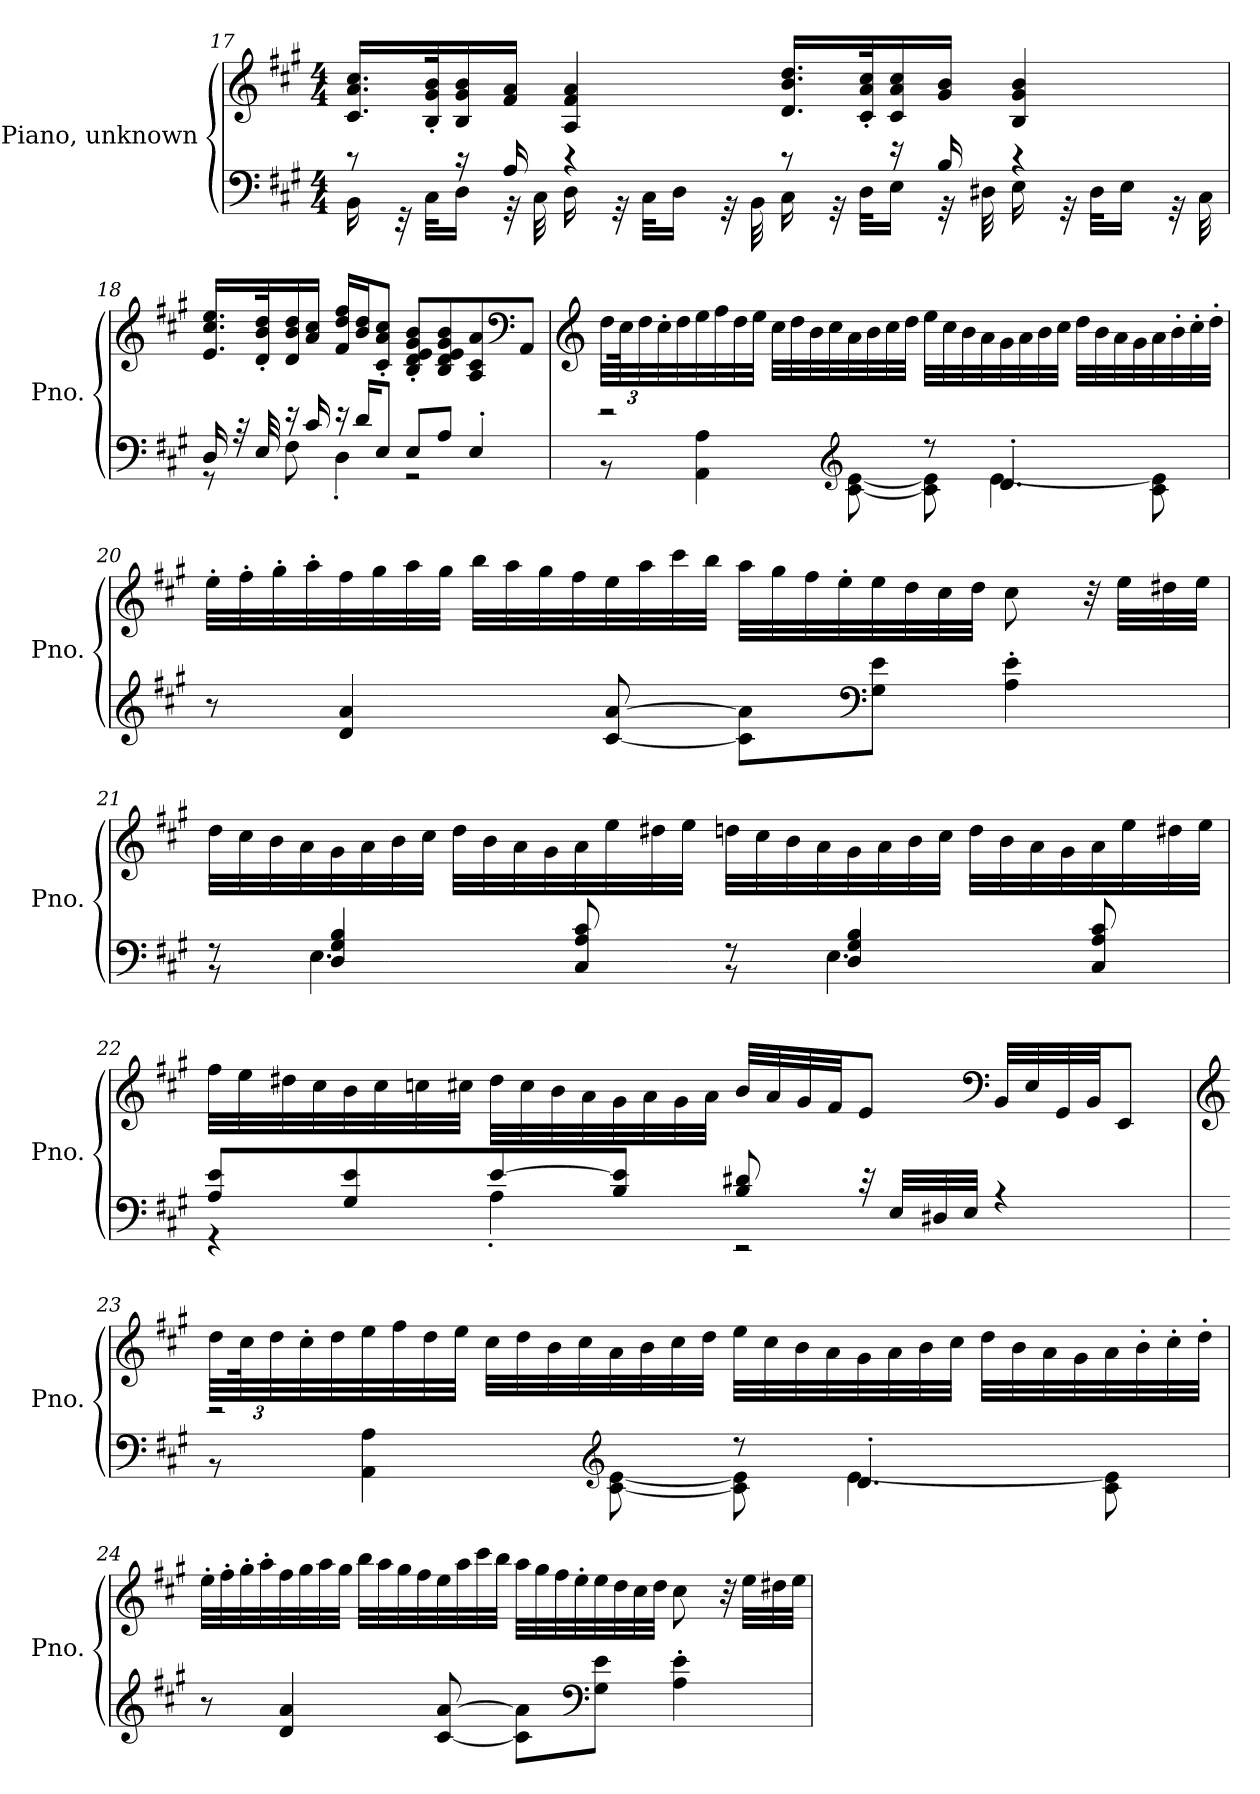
**kern	**kern
*part1	*part1
*staff2	*staff1
*I"Piano, unknown	*
*I'Pno.	*
!!LO:LB:g=z
*clefF4	*clefG2
*k[f#c#g#]	*k[f#c#g#]
*M4/4	*M4/4
=17	=17
*^	*
8r	16BB\	16.c#/ 16.a/ 16.cc#/LL
.	32r	.
.	32C#\KLL	32B/' 32g#/' 32b/'K
16r	16D\JJ	16B/ 16g#/ 16b/
16A/	32r	16f#/ 16a/JJ
.	32C#\	.
4r	16D\	4A/ 4f#/ 4a/
.	32r	.
.	32C#\KLL	.
.	16D\JJ	.
.	32r	.
.	32BB\	.
8r	16C#\	16.d/ 16.b/ 16.dd/LL
.	32r	.
.	32D\KLL	32c#/' 32a/' 32cc#/'K
16r	16E\JJ	16c#/ 16a/ 16cc#/
16B/	32r	16g#/ 16b/JJ
.	32D#X\	.
4r	16E\	4B/ 4g#/ 4b/
.	32r	.
.	32D#\KLL	.
.	16E\JJ	.
.	32r	.
.	32C#\	.
=18	=18	=18
16D/	8r	16.e/ 16.cc#/ 16.ee/LL
32r	.	.
32E/	.	32d/' 32b/' 32dd/'K
16r	8F#\	16d/ 16b/ 16dd/
16c#/	.	16a/ 16cc#/JJ
16r	4D'\	16f#/ 16dd/ 16ff#/LL
16d/KL	.	16b/ 16dd/J
8E/J	.	8c#/' 8a/' 8cc#/'J
8E/L	2r	8B/' 8d/' 8e/' 8g#/' 8b/'L
8A/J	.	8B/ 8d/ 8e/ 8g#/ 8b/
4E'/	.	8A/ 8c#/ 8a/
*	*	*clefF4
.	.	8AA/J
!!LO:PB:g=z
=19	=19	=19
*	*	*clefG2
2r	8r	32dd\LLL
*	*	*Xbrackettup
.	.	96cc#\K
.	.	48dd\
.	.	32cc#'\
.	.	32dd\
.	4AA\ 4A\	32ee\
.	.	32ff#\
.	.	32dd\
.	.	32ee\JJJ
.	.	32cc#\LLL
.	.	32dd\
.	.	32b\
.	.	32cc#\
*clefG2	*	*
.	[8c#\ [8e\	32a\
.	.	32b\
.	.	32cc#\
.	.	32dd\JJJ
8r	8c#\] 8e\]	32ee\LLL
.	.	32cc#\
.	.	32b\
.	.	32a\
4.d'/	[4e\	32g#\
.	.	32a\
.	.	32b\
.	.	32cc#\JJJ
.	.	32dd\LLL
.	.	32b\
.	.	32a\
.	.	32g#\
.	8c#\ 8e\]	32a\
.	.	32b'\
.	.	32cc#'\
.	.	32dd'\JJJ
*v	*v	*
!!LO:LB:g=z
=20	=20
8r	32ee'\LLL
.	32ff#'\
.	32gg#'\
.	32aa'\
4d/ 4a/	32ff#\
.	32gg#\
.	32aa\
.	32gg#\JJJ
.	32bb\LLL
.	32aa\
.	32gg#\
.	32ff#\
[8c#/ [8a/	32ee\
.	32aa\
.	32ccc#\
.	32bb\JJJ
8c#\] 8a\]L	32aa\LLL
.	32gg#\
.	32ff#\
.	32ee'\
*clefF4	*
8G#\ 8e\J	32ee\
.	32dd\
.	32cc#\
.	32dd\JJJ
4A\' 4e\'	8cc#\
.	32r
.	32ee\LLL
.	32dd#X\
.	32ee\JJJ
!!LO:LB:g=z
=21	=21
*^	*
8r	8r	32dd\LLL
.	.	32cc#\
.	.	32b\
.	.	32a\
4D/ 4G#/ 4B/	4.E\	32g#\
.	.	32a\
.	.	32b\
.	.	32cc#\JJJ
.	.	32dd\LLL
.	.	32b\
.	.	32a\
.	.	32g#\
8C#/ 8A/ 8c#/	.	32a\
.	.	32ee\
.	.	32dd#X\
.	.	32ee\JJJ
8r	8r	32ddn\LLL
.	.	32cc#\
.	.	32b\
.	.	32a\
4D/ 4G#/ 4B/	4.E\	32g#\
.	.	32a\
.	.	32b\
.	.	32cc#\JJJ
.	.	32dd\LLL
.	.	32b\
.	.	32a\
.	.	32g#\
8C#/ 8A/ 8c#/	.	32a\
.	.	32ee\
.	.	32dd#X\
.	.	32ee\JJJ
!!LO:LB:g=z
=22	=22	=22
8A/ 8e/L	4r	32ff#\LLL
.	.	32ee\
.	.	32dd#X\
.	.	32cc#\
8G#/ 8e/	.	32b\
.	.	32cc#\
.	.	32ccn\
.	.	32cc#X\JJJ
[8e/	4A'\	32dd#\LLL
.	.	32cc#\
.	.	32b\
.	.	32a\
8B/ 8e/]J	.	32g#\
.	.	32a\
.	.	32g#\
.	.	32a\JJJ
8B/ 8d#X/	2r	32b/LLL
.	.	32a/
.	.	32g#/
.	.	32f#/JJ
32r	.	8e/J
32E/LLL	.	.
32D#X/	.	.
32E/JJJ	.	.
*	*	*clefF4
4r	.	32BB/LLL
.	.	32E/
.	.	32GG#/
.	.	32BB/JJ
.	.	8EE/J
!!LO:LB:g=z
=23	=23	=23
*	*	*clefG2
2r	8r	32dd\LLL
.	.	96cc#\K
.	.	48dd\
.	.	32cc#'\
.	.	32dd\
.	4AA\ 4A\	32ee\
.	.	32ff#\
.	.	32dd\
.	.	32ee\JJJ
.	.	32cc#\LLL
.	.	32dd\
.	.	32b\
.	.	32cc#\
*clefG2	*	*
.	[8c#\ [8e\	32a\
.	.	32b\
.	.	32cc#\
.	.	32dd\JJJ
8r	8c#\] 8e\]	32ee\LLL
.	.	32cc#\
.	.	32b\
.	.	32a\
4.d'/	[4e\	32g#\
.	.	32a\
.	.	32b\
.	.	32cc#\JJJ
.	.	32dd\LLL
.	.	32b\
.	.	32a\
.	.	32g#\
.	8c#\ 8e\]	32a\
.	.	32b'\
.	.	32cc#'\
.	.	32dd'\JJJ
*v	*v	*
!!LO:LB:g=z
=24	=24
8r	32ee'\LLL
.	32ff#'\
.	32gg#'\
.	32aa'\
4d/ 4a/	32ff#\
.	32gg#\
.	32aa\
.	32gg#\JJJ
.	32bb\LLL
.	32aa\
.	32gg#\
.	32ff#\
[8c#/ [8a/	32ee\
.	32aa\
.	32ccc#\
.	32bb\JJJ
8c#\] 8a\]L	32aa\LLL
.	32gg#\
.	32ff#\
.	32ee'\
*clefF4	*
8G#\ 8e\J	32ee\
.	32dd\
.	32cc#\
.	32dd\JJJ
4A\' 4e\'	8cc#\
.	32r
.	32ee\LLL
.	32dd#X\
.	32ee\JJJ
=	=
*-	*-
